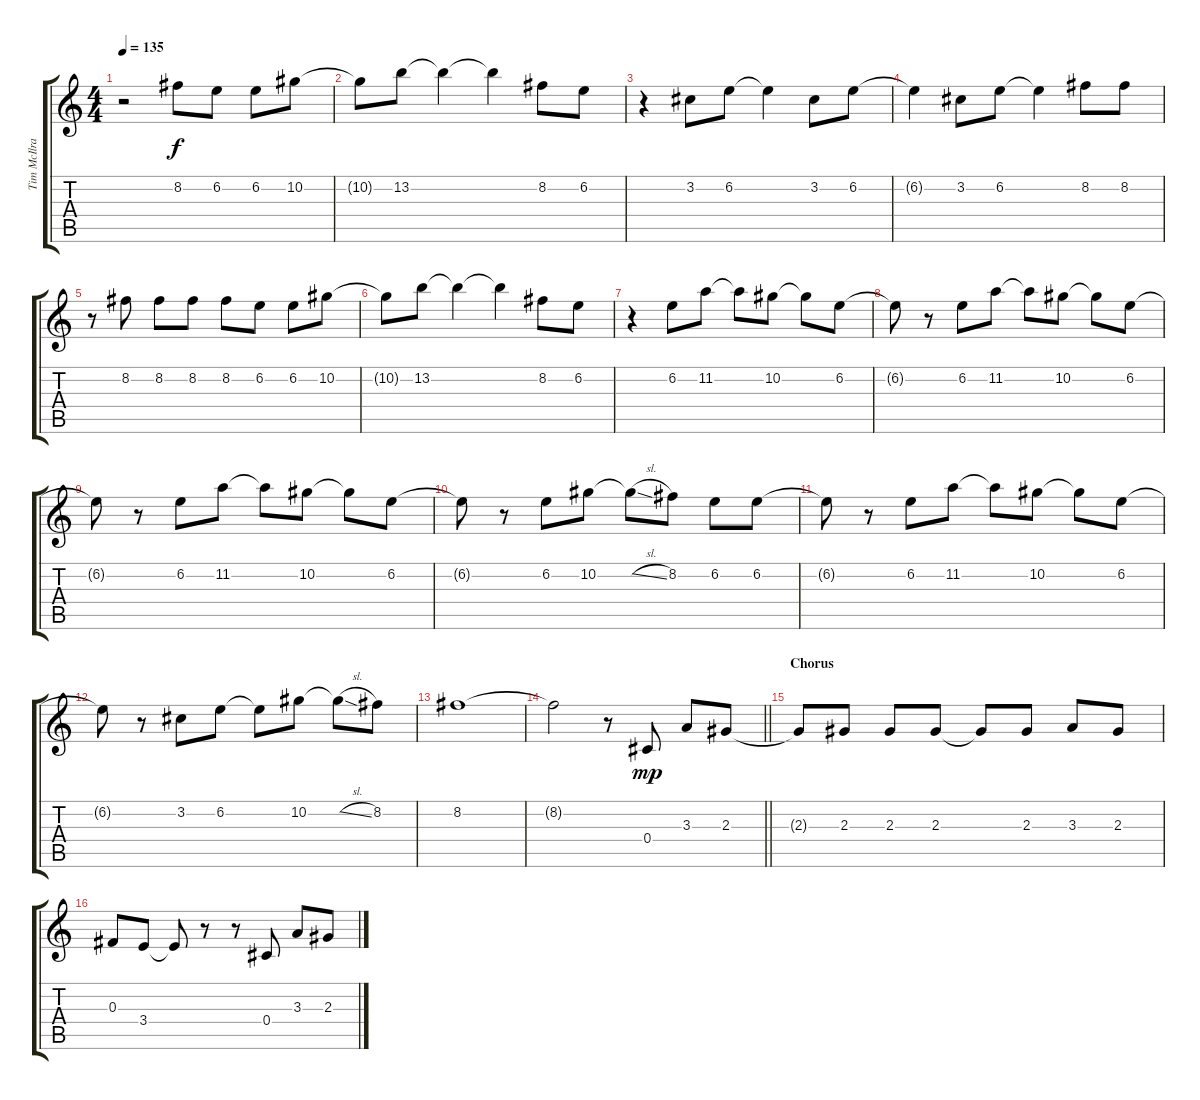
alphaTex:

\track ("Tim McIlrath - Vocals" "Tim McIlra") {instrument distortionguitar}
\staff {score tabs}
\tuning (Eb4 Bb3 Gb3 Db3 Ab2 Eb2) {hide}
\ts (4 4)
\tempo 135
\clef g2
\ks c
r.2{dy f} 8.2.8 6.2.8 6.2.8 10.2.8 |
10.2{t}.8 13.2.8 13.2{t}.4 13.2{t}.4 8.2.8 6.2.8 |
r.4 3.2.8 6.2.8 6.2{t}.4 3.2.8 6.2.8 |
6.2{t}.4 3.2.8 6.2.8 6.2{t}.4 8.2.8 8.2.8 |
r.8 8.2.8 8.2.8 8.2.8 8.2.8 6.2.8 6.2.8 10.2.8 |
10.2{t}.8 13.2.8 13.2{t}.4 13.2{t}.4 8.2.8 6.2.8 |
r.4 6.2.8 11.2.8 11.2{t}.8 10.2.8 10.2{t}.8 6.2.8 |
6.2{t}.8 r.8 6.2.8 11.2.8 11.2{t}.8 10.2.8 10.2{t}.8 6.2.8 |
6.2{t}.8 r.8 6.2.8 11.2.8 11.2{t}.8 10.2.8 10.2{t}.8 6.2.8 |
6.2{t}.8 r.8 6.2.8 10.2.8 10.2{sl t}.8 8.2.8 6.2.8 6.2.8 |
6.2{t}.8 r.8 6.2.8 11.2.8 11.2{t}.8 10.2.8 10.2{t}.8 6.2.8 |
6.2{t}.8 r.8 3.2.8 6.2.8 6.2{t}.8 10.2.8 10.2{sl t}.8 8.2.8 |
8.2.1 |
\barLineRight lightlight
8.2{t}.2 r.8 0.4.8{dy mp} 3.3.8 2.3.8 |
\section ("" "Chorus")
2.3{t}.8 2.3.8 2.3.8 2.3.8 2.3{t}.8 2.3.8 3.3.8 2.3.8 |
0.3.8 3.4.8 3.4{t}.8 r.8 r.8 0.4.8 3.3.8 2.3.8
